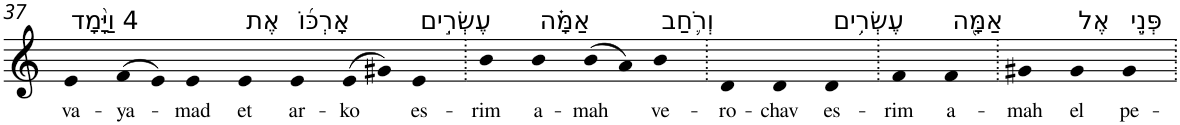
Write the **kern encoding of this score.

**kern	**text
*part1	*part1
*staff1	*staff1
*I"Piano	*
*I'Pno	*
!!LO:PB:g=z
*clefG2	*
*k[]	*
=37	=37
!LO:TX:a:t=4 וַיָּ֨מָד	!
!	!LO:LY:b
4e	va-
!	!LO:LY:b
(>8f	-ya-
8e)	.
!	!LO:LY:b
4e	-mad
!LO:TX:a:t=אֶת	!
!	!LO:LY:b
4e	et
!LO:TX:a:t=אָרְכּ֜וֹ	!
!	!LO:LY:b
4e	ar-
!	!LO:LY:b
(>8e	-ko
8g#X)	.
!LO:TX:a:t=עֶשְׂרִ֣ים	!
!	!LO:LY:b
4e	es-
=38.	=38.
!	!LO:LY:b
4b	-rim
!LO:TX:a:t=אַמָּ֗ה	!
!	!LO:LY:b
4b	a-
!	!LO:LY:b
(>8b	-mah
8a)	.
!LO:TX:a:t=וְרֹ֛חַב	!
!	!LO:LY:b
4b	ve-
=39.	=39.
!	!LO:LY:b
4d	-ro-
!	!LO:LY:b
4d	-chav
!LO:TX:a:t=עֶשְׂרִ֥ים	!
!	!LO:LY:b
4d	es-
=40.	=40.
!	!LO:LY:b
4f	-rim
!LO:TX:a:t=אַמָּ֖ה	!
!	!LO:LY:b
4f	a-
=41.	=41.
!	!LO:LY:b
4g#X	-mah
!LO:TX:a:t=אֶל	!
!	!LO:LY:b
4g#	el
!LO:TX:a:t=פְּנֵ֣י	!
!	!LO:LY:b
4g#	pe-
=.	=.
*-	*-
